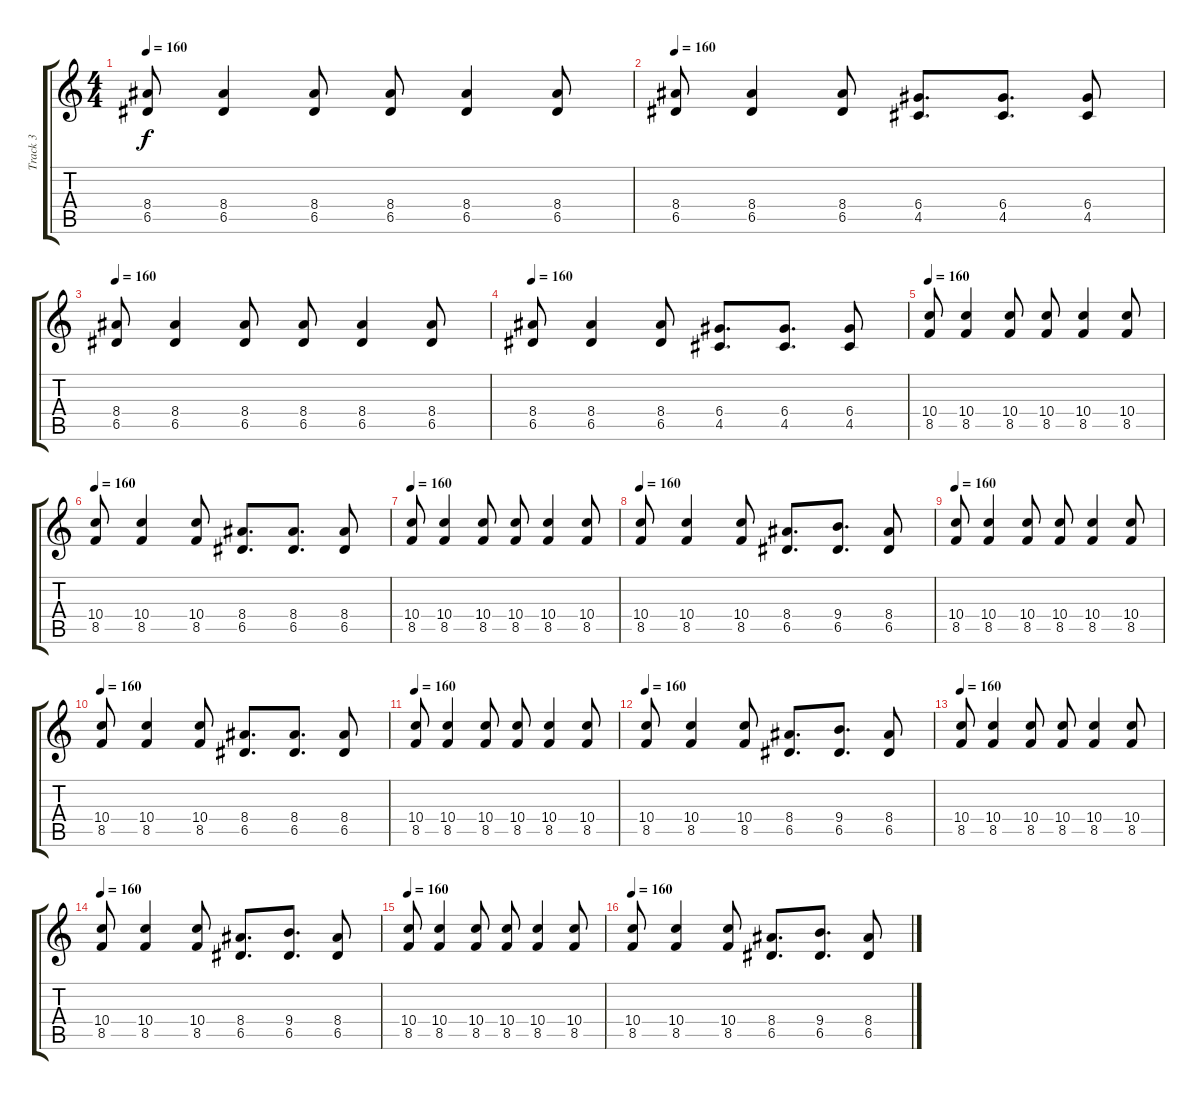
\track ("Track 3" "Track 3") {instrument overdrivenguitar}
\staff {score tabs}
\tuning (E4 B3 G3 D3 A2 E2) {hide}
\ts (4 4)
\tempo 160
\clef g2
\ks c
(8.4 6.5).8{dy f} (8.4 6.5).4 (8.4 6.5).8 (8.4 6.5).8 (8.4 6.5).4 (8.4 6.5).8 |
\tempo 160
(8.4 6.5).8 (8.4 6.5).4 (8.4 6.5).8 (6.4 4.5).8{d} (6.4 4.5).8{d} (6.4 4.5).8 |
\tempo 160
(8.4 6.5).8 (8.4 6.5).4 (8.4 6.5).8 (8.4 6.5).8 (8.4 6.5).4 (8.4 6.5).8 |
\tempo 160
(8.4 6.5).8 (8.4 6.5).4 (8.4 6.5).8 (6.4 4.5).8{d} (6.4 4.5).8{d} (6.4 4.5).8 |
\tempo 160
(10.4 8.5).8 (10.4 8.5).4 (10.4 8.5).8 (10.4 8.5).8 (10.4 8.5).4 (10.4 8.5).8 |
\tempo 160
(10.4 8.5).8 (10.4 8.5).4 (10.4 8.5).8 (8.4 6.5).8{d} (8.4 6.5).8{d} (8.4 6.5).8 |
\tempo 160
(10.4 8.5).8 (10.4 8.5).4 (10.4 8.5).8 (10.4 8.5).8 (10.4 8.5).4 (10.4 8.5).8 |
\tempo 160
(10.4 8.5).8 (10.4 8.5).4 (10.4 8.5).8 (8.4 6.5).8{d} (9.4 6.5).8{d} (8.4 6.5).8 |
\tempo 160
(10.4 8.5).8 (10.4 8.5).4 (10.4 8.5).8 (10.4 8.5).8 (10.4 8.5).4 (10.4 8.5).8 |
\tempo 160
(10.4 8.5).8 (10.4 8.5).4 (10.4 8.5).8 (8.4 6.5).8{d} (8.4 6.5).8{d} (8.4 6.5).8 |
\tempo 160
(10.4 8.5).8 (10.4 8.5).4 (10.4 8.5).8 (10.4 8.5).8 (10.4 8.5).4 (10.4 8.5).8 |
\tempo 160
(10.4 8.5).8 (10.4 8.5).4 (10.4 8.5).8 (8.4 6.5).8{d} (9.4 6.5).8{d} (8.4 6.5).8 |
\tempo 160
(10.4 8.5).8 (10.4 8.5).4 (10.4 8.5).8 (10.4 8.5).8 (10.4 8.5).4 (10.4 8.5).8 |
\tempo 160
(10.4 8.5).8 (10.4 8.5).4 (10.4 8.5).8 (8.4 6.5).8{d} (9.4 6.5).8{d} (8.4 6.5).8 |
\tempo 160
(10.4 8.5).8 (10.4 8.5).4 (10.4 8.5).8 (10.4 8.5).8 (10.4 8.5).4 (10.4 8.5).8 |
\tempo 160
(10.4 8.5).8 (10.4 8.5).4 (10.4 8.5).8 (8.4 6.5).8{d} (9.4 6.5).8{d} (8.4 6.5).8
